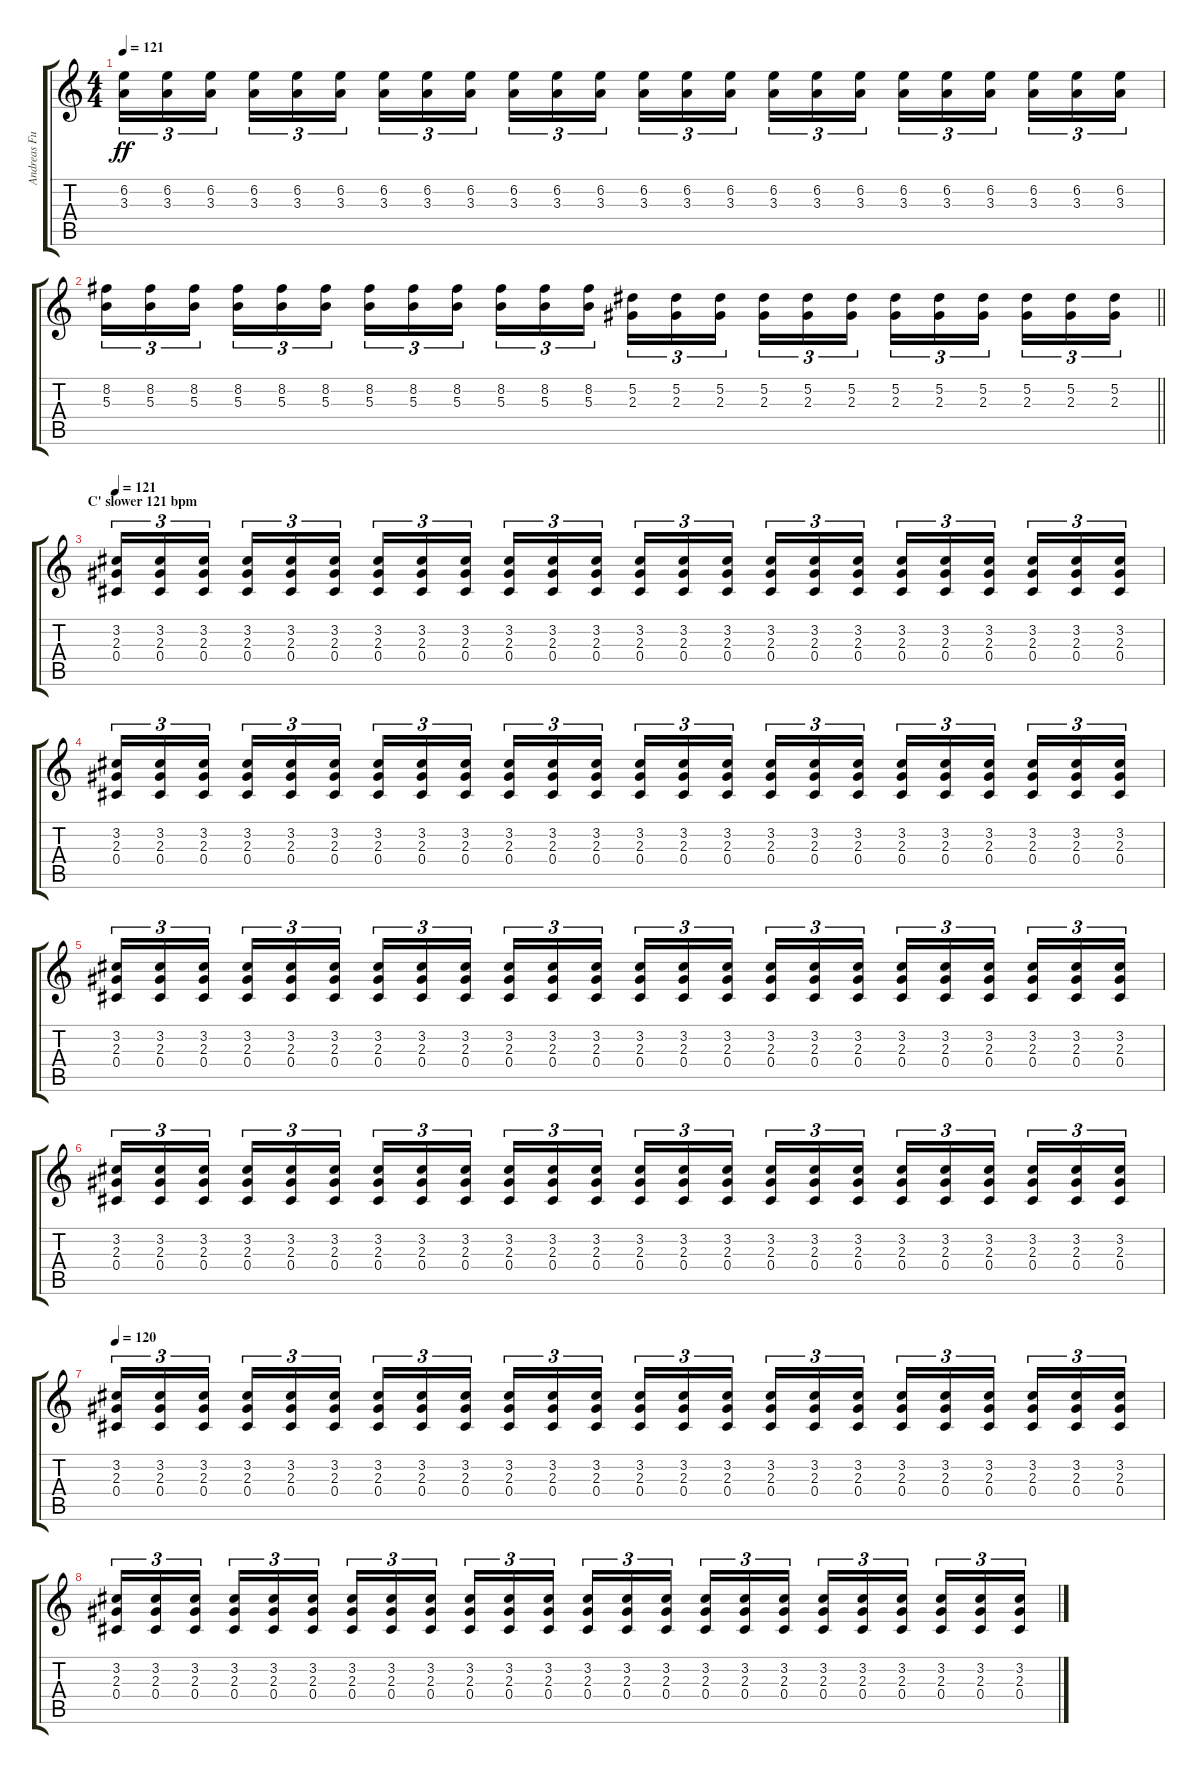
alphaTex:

\track ("Andreas Fullmestad (D# Tuning)" "Andreas Fu") {instrument distortionguitar}
\staff {score tabs}
\tuning (Eb4 Bb3 Gb3 Db3 Ab2 Eb2) {hide}
\ts (4 4)
\tempo 121
\clef g2
\ks c
(6.2 3.3).16{tu (3 2) dy ff} (6.2 3.3).16{tu (3 2)} (6.2 3.3).16{tu (3 2) beam splitsecondary} (6.2 3.3).16{tu (3 2)} (6.2 3.3).16{tu (3 2)} (6.2 3.3).16{tu (3 2)} (6.2 3.3).16{tu (3 2)} (6.2 3.3).16{tu (3 2)} (6.2 3.3).16{tu (3 2) beam splitsecondary} (6.2 3.3).16{tu (3 2)} (6.2 3.3).16{tu (3 2)} (6.2 3.3).16{tu (3 2)} (6.2 3.3).16{tu (3 2)} (6.2 3.3).16{tu (3 2)} (6.2 3.3).16{tu (3 2) beam splitsecondary} (6.2 3.3).16{tu (3 2)} (6.2 3.3).16{tu (3 2)} (6.2 3.3).16{tu (3 2)} (6.2 3.3).16{tu (3 2)} (6.2 3.3).16{tu (3 2)} (6.2 3.3).16{tu (3 2) beam splitsecondary} (6.2 3.3).16{tu (3 2)} (6.2 3.3).16{tu (3 2)} (6.2 3.3).16{tu (3 2)} |
\barLineRight lightlight
(8.2 5.3).16{tu (3 2)} (8.2 5.3).16{tu (3 2)} (8.2 5.3).16{tu (3 2) beam splitsecondary} (8.2 5.3).16{tu (3 2)} (8.2 5.3).16{tu (3 2)} (8.2 5.3).16{tu (3 2)} (8.2 5.3).16{tu (3 2)} (8.2 5.3).16{tu (3 2)} (8.2 5.3).16{tu (3 2) beam splitsecondary} (8.2 5.3).16{tu (3 2)} (8.2 5.3).16{tu (3 2)} (8.2 5.3).16{tu (3 2)} (5.2 2.3).16{tu (3 2)} (5.2 2.3).16{tu (3 2)} (5.2 2.3).16{tu (3 2) beam splitsecondary} (5.2 2.3).16{tu (3 2)} (5.2 2.3).16{tu (3 2)} (5.2 2.3).16{tu (3 2)} (5.2 2.3).16{tu (3 2)} (5.2 2.3).16{tu (3 2)} (5.2 2.3).16{tu (3 2) beam splitsecondary} (5.2 2.3).16{tu (3 2)} (5.2 2.3).16{tu (3 2)} (5.2 2.3).16{tu (3 2)} |
\section ("" "C' slower 121 bpm")
\tempo 121
(3.2 2.3 0.4).16{tu (3 2)} (3.2 2.3 0.4).16{tu (3 2)} (3.2 2.3 0.4).16{tu (3 2) beam splitsecondary} (3.2 2.3 0.4).16{tu (3 2)} (3.2 2.3 0.4).16{tu (3 2)} (3.2 2.3 0.4).16{tu (3 2)} (3.2 2.3 0.4).16{tu (3 2)} (3.2 2.3 0.4).16{tu (3 2)} (3.2 2.3 0.4).16{tu (3 2) beam splitsecondary} (3.2 2.3 0.4).16{tu (3 2)} (3.2 2.3 0.4).16{tu (3 2)} (3.2 2.3 0.4).16{tu (3 2)} (3.2 2.3 0.4).16{tu (3 2)} (3.2 2.3 0.4).16{tu (3 2)} (3.2 2.3 0.4).16{tu (3 2) beam splitsecondary} (3.2 2.3 0.4).16{tu (3 2)} (3.2 2.3 0.4).16{tu (3 2)} (3.2 2.3 0.4).16{tu (3 2)} (3.2 2.3 0.4).16{tu (3 2)} (3.2 2.3 0.4).16{tu (3 2)} (3.2 2.3 0.4).16{tu (3 2) beam splitsecondary} (3.2 2.3 0.4).16{tu (3 2)} (3.2 2.3 0.4).16{tu (3 2)} (3.2 2.3 0.4).16{tu (3 2)} |
(3.2 2.3 0.4).16{tu (3 2)} (3.2 2.3 0.4).16{tu (3 2)} (3.2 2.3 0.4).16{tu (3 2) beam splitsecondary} (3.2 2.3 0.4).16{tu (3 2)} (3.2 2.3 0.4).16{tu (3 2)} (3.2 2.3 0.4).16{tu (3 2)} (3.2 2.3 0.4).16{tu (3 2)} (3.2 2.3 0.4).16{tu (3 2)} (3.2 2.3 0.4).16{tu (3 2) beam splitsecondary} (3.2 2.3 0.4).16{tu (3 2)} (3.2 2.3 0.4).16{tu (3 2)} (3.2 2.3 0.4).16{tu (3 2)} (3.2 2.3 0.4).16{tu (3 2)} (3.2 2.3 0.4).16{tu (3 2)} (3.2 2.3 0.4).16{tu (3 2) beam splitsecondary} (3.2 2.3 0.4).16{tu (3 2)} (3.2 2.3 0.4).16{tu (3 2)} (3.2 2.3 0.4).16{tu (3 2)} (3.2 2.3 0.4).16{tu (3 2)} (3.2 2.3 0.4).16{tu (3 2)} (3.2 2.3 0.4).16{tu (3 2) beam splitsecondary} (3.2 2.3 0.4).16{tu (3 2)} (3.2 2.3 0.4).16{tu (3 2)} (3.2 2.3 0.4).16{tu (3 2)} |
(3.2 2.3 0.4).16{tu (3 2)} (3.2 2.3 0.4).16{tu (3 2)} (3.2 2.3 0.4).16{tu (3 2) beam splitsecondary} (3.2 2.3 0.4).16{tu (3 2)} (3.2 2.3 0.4).16{tu (3 2)} (3.2 2.3 0.4).16{tu (3 2)} (3.2 2.3 0.4).16{tu (3 2)} (3.2 2.3 0.4).16{tu (3 2)} (3.2 2.3 0.4).16{tu (3 2) beam splitsecondary} (3.2 2.3 0.4).16{tu (3 2)} (3.2 2.3 0.4).16{tu (3 2)} (3.2 2.3 0.4).16{tu (3 2)} (3.2 2.3 0.4).16{tu (3 2)} (3.2 2.3 0.4).16{tu (3 2)} (3.2 2.3 0.4).16{tu (3 2) beam splitsecondary} (3.2 2.3 0.4).16{tu (3 2)} (3.2 2.3 0.4).16{tu (3 2)} (3.2 2.3 0.4).16{tu (3 2)} (3.2 2.3 0.4).16{tu (3 2)} (3.2 2.3 0.4).16{tu (3 2)} (3.2 2.3 0.4).16{tu (3 2) beam splitsecondary} (3.2 2.3 0.4).16{tu (3 2)} (3.2 2.3 0.4).16{tu (3 2)} (3.2 2.3 0.4).16{tu (3 2)} |
(3.2 2.3 0.4).16{tu (3 2)} (3.2 2.3 0.4).16{tu (3 2)} (3.2 2.3 0.4).16{tu (3 2) beam splitsecondary} (3.2 2.3 0.4).16{tu (3 2)} (3.2 2.3 0.4).16{tu (3 2)} (3.2 2.3 0.4).16{tu (3 2)} (3.2 2.3 0.4).16{tu (3 2)} (3.2 2.3 0.4).16{tu (3 2)} (3.2 2.3 0.4).16{tu (3 2) beam splitsecondary} (3.2 2.3 0.4).16{tu (3 2)} (3.2 2.3 0.4).16{tu (3 2)} (3.2 2.3 0.4).16{tu (3 2)} (3.2 2.3 0.4).16{tu (3 2)} (3.2 2.3 0.4).16{tu (3 2)} (3.2 2.3 0.4).16{tu (3 2) beam splitsecondary} (3.2 2.3 0.4).16{tu (3 2)} (3.2 2.3 0.4).16{tu (3 2)} (3.2 2.3 0.4).16{tu (3 2)} (3.2 2.3 0.4).16{tu (3 2)} (3.2 2.3 0.4).16{tu (3 2)} (3.2 2.3 0.4).16{tu (3 2) beam splitsecondary} (3.2 2.3 0.4).16{tu (3 2)} (3.2 2.3 0.4).16{tu (3 2)} (3.2 2.3 0.4).16{tu (3 2)} |
\tempo 120
(3.2 2.3 0.4).16{tu (3 2)} (3.2 2.3 0.4).16{tu (3 2)} (3.2 2.3 0.4).16{tu (3 2) beam splitsecondary} (3.2 2.3 0.4).16{tu (3 2)} (3.2 2.3 0.4).16{tu (3 2)} (3.2 2.3 0.4).16{tu (3 2)} (3.2 2.3 0.4).16{tu (3 2)} (3.2 2.3 0.4).16{tu (3 2)} (3.2 2.3 0.4).16{tu (3 2) beam splitsecondary} (3.2 2.3 0.4).16{tu (3 2)} (3.2 2.3 0.4).16{tu (3 2)} (3.2 2.3 0.4).16{tu (3 2)} (3.2 2.3 0.4).16{tu (3 2)} (3.2 2.3 0.4).16{tu (3 2)} (3.2 2.3 0.4).16{tu (3 2) beam splitsecondary} (3.2 2.3 0.4).16{tu (3 2)} (3.2 2.3 0.4).16{tu (3 2)} (3.2 2.3 0.4).16{tu (3 2)} (3.2 2.3 0.4).16{tu (3 2)} (3.2 2.3 0.4).16{tu (3 2)} (3.2 2.3 0.4).16{tu (3 2) beam splitsecondary} (3.2 2.3 0.4).16{tu (3 2)} (3.2 2.3 0.4).16{tu (3 2)} (3.2 2.3 0.4).16{tu (3 2)} |
(3.2 2.3 0.4).16{tu (3 2)} (3.2 2.3 0.4).16{tu (3 2)} (3.2 2.3 0.4).16{tu (3 2) beam splitsecondary} (3.2 2.3 0.4).16{tu (3 2)} (3.2 2.3 0.4).16{tu (3 2)} (3.2 2.3 0.4).16{tu (3 2)} (3.2 2.3 0.4).16{tu (3 2)} (3.2 2.3 0.4).16{tu (3 2)} (3.2 2.3 0.4).16{tu (3 2) beam splitsecondary} (3.2 2.3 0.4).16{tu (3 2)} (3.2 2.3 0.4).16{tu (3 2)} (3.2 2.3 0.4).16{tu (3 2)} (3.2 2.3 0.4).16{tu (3 2)} (3.2 2.3 0.4).16{tu (3 2)} (3.2 2.3 0.4).16{tu (3 2) beam splitsecondary} (3.2 2.3 0.4).16{tu (3 2)} (3.2 2.3 0.4).16{tu (3 2)} (3.2 2.3 0.4).16{tu (3 2)} (3.2 2.3 0.4).16{tu (3 2)} (3.2 2.3 0.4).16{tu (3 2)} (3.2 2.3 0.4).16{tu (3 2) beam splitsecondary} (3.2 2.3 0.4).16{tu (3 2)} (3.2 2.3 0.4).16{tu (3 2)} (3.2 2.3 0.4).16{tu (3 2)}
